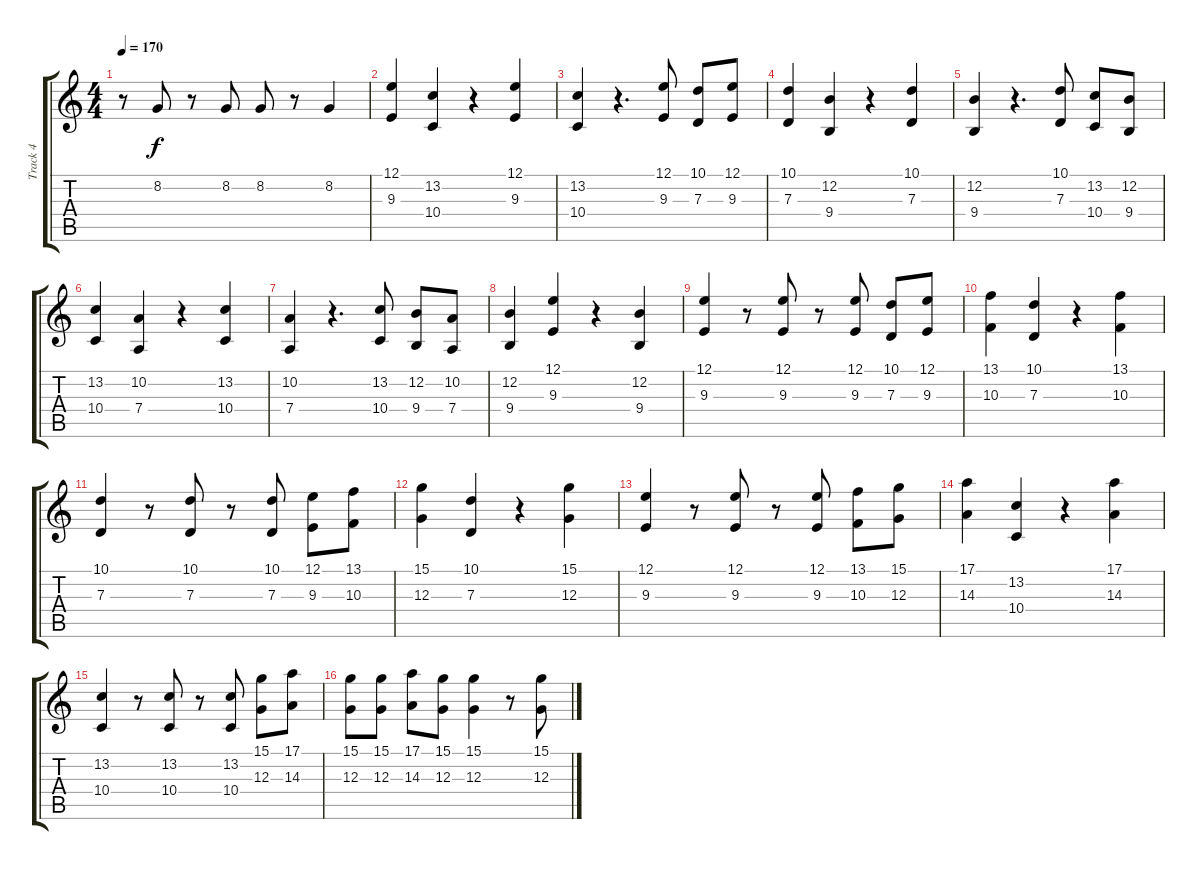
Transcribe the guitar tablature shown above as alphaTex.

\track ("Track 4" "Track 4") {instrument brasssection}
\staff {score tabs}
\tuning (E4 B3 G3 D3 A2 E2) {hide}
\ts (4 4)
\tempo 170
\clef g2
\ks c
r.8{dy f} 8.2.8 r.8 8.2.8 8.2.8 r.8 8.2.4 |
(12.1 9.3).4 (13.2 10.4).4 r.4 (12.1 9.3).4 |
(13.2 10.4).4 r.4{d} (12.1 9.3).8 (10.1 7.3).8 (12.1 9.3).8 |
(10.1 7.3).4 (12.2 9.4).4 r.4 (10.1 7.3).4 |
(12.2 9.4).4 r.4{d} (10.1 7.3).8 (13.2 10.4).8 (12.2 9.4).8 |
(13.2 10.4).4 (10.2 7.4).4 r.4 (13.2 10.4).4 |
(10.2 7.4).4 r.4{d} (13.2 10.4).8 (12.2 9.4).8 (10.2 7.4).8 |
(12.2 9.4).4 (12.1 9.3).4 r.4 (12.2 9.4).4 |
(12.1 9.3).4 r.8 (12.1 9.3).8 r.8 (12.1 9.3).8 (10.1 7.3).8 (12.1 9.3).8 |
(13.1 10.3).4 (10.1 7.3).4 r.4 (13.1 10.3).4 |
(10.1 7.3).4 r.8 (10.1 7.3).8 r.8 (10.1 7.3).8 (12.1 9.3).8 (13.1 10.3).8 |
(15.1 12.3).4 (10.1 7.3).4 r.4 (15.1 12.3).4 |
(12.1 9.3).4 r.8 (12.1 9.3).8 r.8 (12.1 9.3).8 (13.1 10.3).8 (15.1 12.3).8 |
(17.1 14.3).4 (13.2 10.4).4 r.4 (17.1 14.3).4 |
(13.2 10.4).4 r.8 (13.2 10.4).8 r.8 (13.2 10.4).8 (15.1 12.3).8 (17.1 14.3).8 |
(15.1 12.3).8 (15.1 12.3).8 (17.1 14.3).8 (15.1 12.3).8 (15.1 12.3).4 r.8 (15.1 12.3).8
